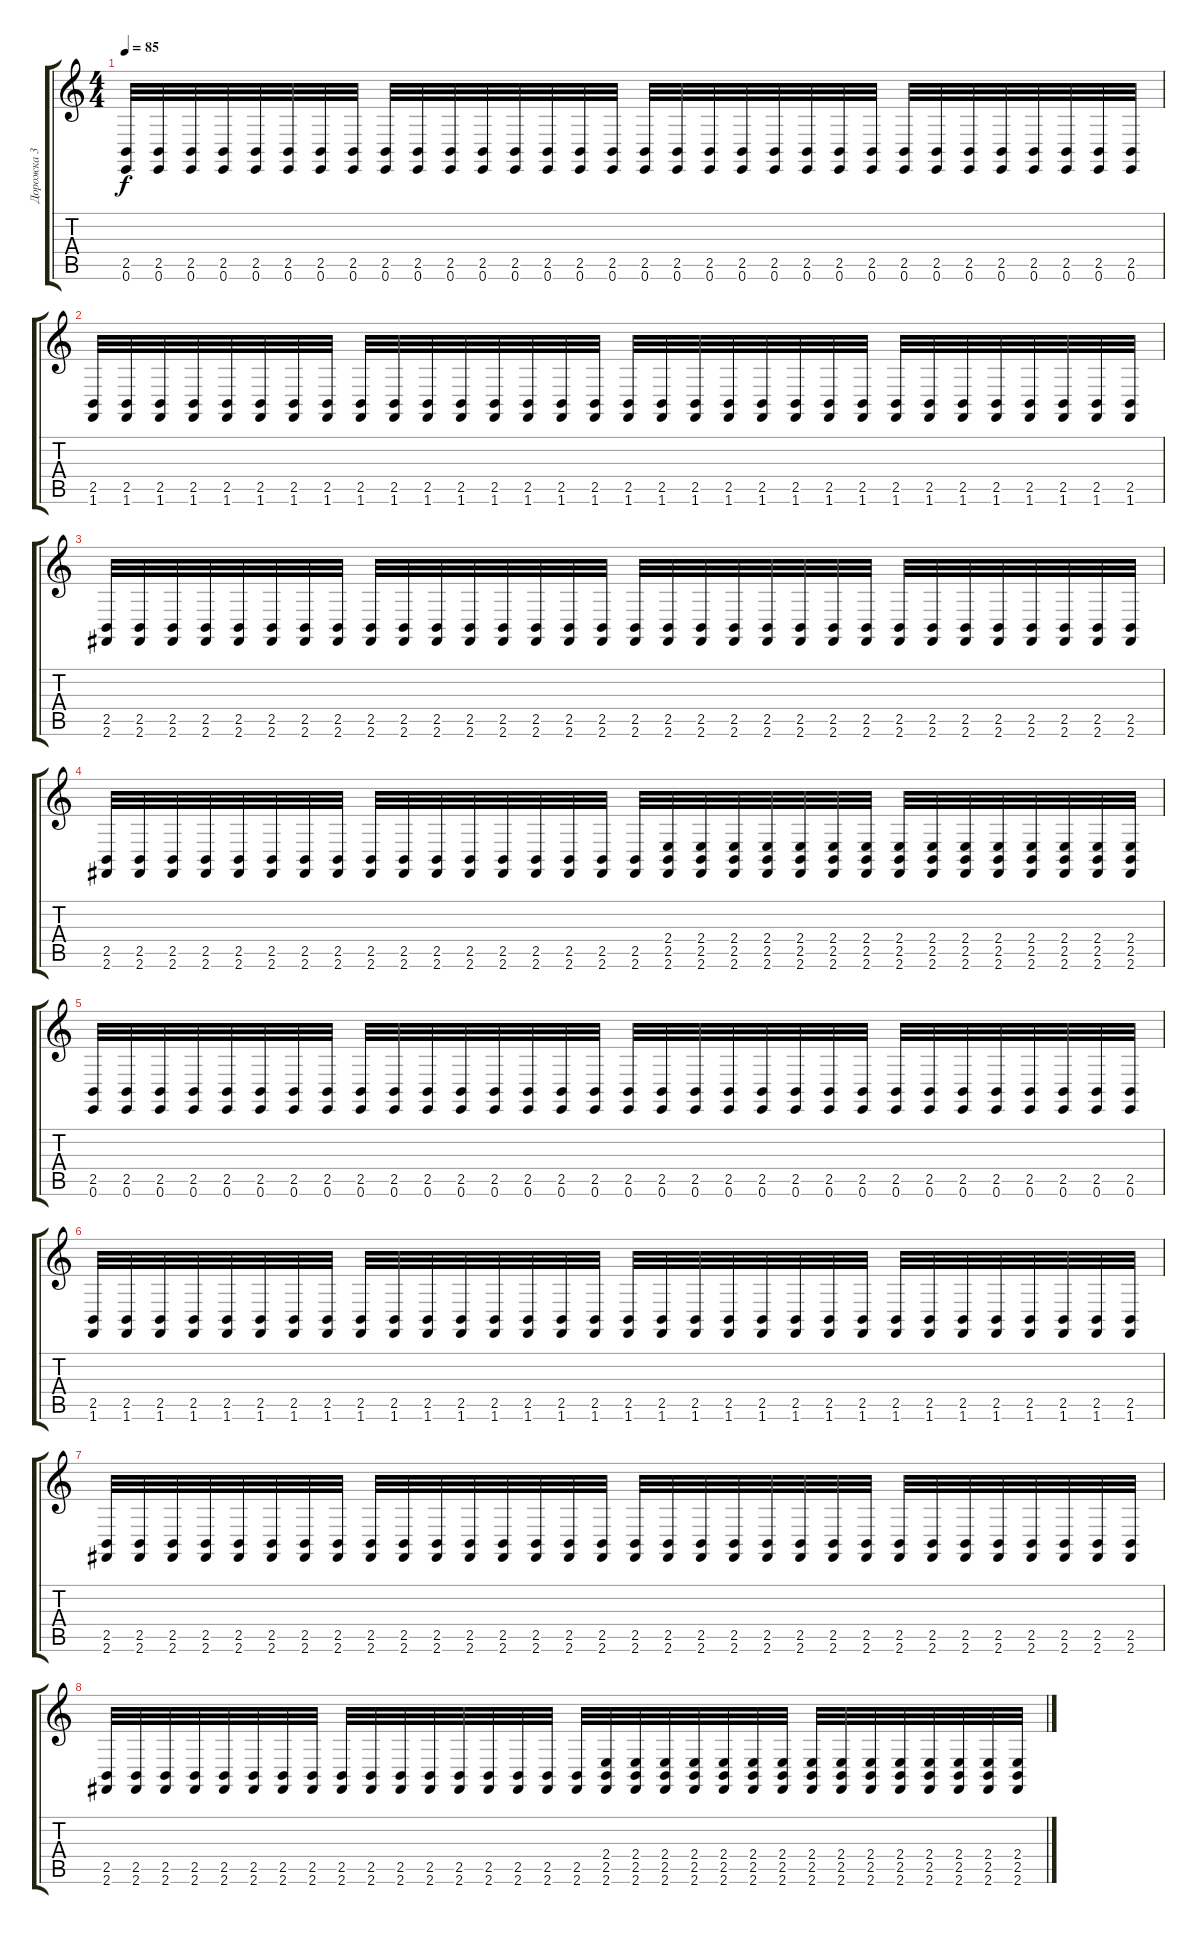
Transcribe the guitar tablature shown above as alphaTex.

\track ("Дорожка 3" "Дорожка 3") {instrument churchorgan}
\staff {score tabs}
\tuning (E4 B3 G3 D3 A2 E2) {hide}
\ts (4 4)
\tempo 85
\clef g2
\ks c
(2.5 0.6).32{dy f} (2.5 0.6).32 (2.5 0.6).32 (2.5 0.6).32 (2.5 0.6).32 (2.5 0.6).32 (2.5 0.6).32 (2.5 0.6).32 (2.5 0.6).32 (2.5 0.6).32 (2.5 0.6).32 (2.5 0.6).32 (2.5 0.6).32 (2.5 0.6).32 (2.5 0.6).32 (2.5 0.6).32 (2.5 0.6).32 (2.5 0.6).32 (2.5 0.6).32 (2.5 0.6).32 (2.5 0.6).32 (2.5 0.6).32 (2.5 0.6).32 (2.5 0.6).32 (2.5 0.6).32 (2.5 0.6).32 (2.5 0.6).32 (2.5 0.6).32 (2.5 0.6).32 (2.5 0.6).32 (2.5 0.6).32 (2.5 0.6).32 |
(2.5 1.6).32 (2.5 1.6).32 (2.5 1.6).32 (2.5 1.6).32 (2.5 1.6).32 (2.5 1.6).32 (2.5 1.6).32 (2.5 1.6).32 (2.5 1.6).32 (2.5 1.6).32 (2.5 1.6).32 (2.5 1.6).32 (2.5 1.6).32 (2.5 1.6).32 (2.5 1.6).32 (2.5 1.6).32 (2.5 1.6).32 (2.5 1.6).32 (2.5 1.6).32 (2.5 1.6).32 (2.5 1.6).32 (2.5 1.6).32 (2.5 1.6).32 (2.5 1.6).32 (2.5 1.6).32 (2.5 1.6).32 (2.5 1.6).32 (2.5 1.6).32 (2.5 1.6).32 (2.5 1.6).32 (2.5 1.6).32 (2.5 1.6).32 |
(2.5 2.6).32 (2.5 2.6).32 (2.5 2.6).32 (2.5 2.6).32 (2.5 2.6).32 (2.5 2.6).32 (2.5 2.6).32 (2.5 2.6).32 (2.5 2.6).32 (2.5 2.6).32 (2.5 2.6).32 (2.5 2.6).32 (2.5 2.6).32 (2.5 2.6).32 (2.5 2.6).32 (2.5 2.6).32 (2.5 2.6).32 (2.5 2.6).32 (2.5 2.6).32 (2.5 2.6).32 (2.5 2.6).32 (2.5 2.6).32 (2.5 2.6).32 (2.5 2.6).32 (2.5 2.6).32 (2.5 2.6).32 (2.5 2.6).32 (2.5 2.6).32 (2.5 2.6).32 (2.5 2.6).32 (2.5 2.6).32 (2.5 2.6).32 |
(2.5 2.6).32 (2.5 2.6).32 (2.5 2.6).32 (2.5 2.6).32 (2.5 2.6).32 (2.5 2.6).32 (2.5 2.6).32 (2.5 2.6).32 (2.5 2.6).32 (2.5 2.6).32 (2.5 2.6).32 (2.5 2.6).32 (2.5 2.6).32 (2.5 2.6).32 (2.5 2.6).32 (2.5 2.6).32 (2.5 2.6).32 (2.4 2.5 2.6).32 (2.4 2.5 2.6).32 (2.4 2.5 2.6).32 (2.4 2.5 2.6).32 (2.4 2.5 2.6).32 (2.4 2.5 2.6).32 (2.4 2.5 2.6).32 (2.4 2.5 2.6).32 (2.4 2.5 2.6).32 (2.4 2.5 2.6).32 (2.4 2.5 2.6).32 (2.4 2.5 2.6).32 (2.4 2.5 2.6).32 (2.4 2.5 2.6).32 (2.4 2.5 2.6).32 |
(2.5 0.6).32 (2.5 0.6).32 (2.5 0.6).32 (2.5 0.6).32 (2.5 0.6).32 (2.5 0.6).32 (2.5 0.6).32 (2.5 0.6).32 (2.5 0.6).32 (2.5 0.6).32 (2.5 0.6).32 (2.5 0.6).32 (2.5 0.6).32 (2.5 0.6).32 (2.5 0.6).32 (2.5 0.6).32 (2.5 0.6).32 (2.5 0.6).32 (2.5 0.6).32 (2.5 0.6).32 (2.5 0.6).32 (2.5 0.6).32 (2.5 0.6).32 (2.5 0.6).32 (2.5 0.6).32 (2.5 0.6).32 (2.5 0.6).32 (2.5 0.6).32 (2.5 0.6).32 (2.5 0.6).32 (2.5 0.6).32 (2.5 0.6).32 |
(2.5 1.6).32 (2.5 1.6).32 (2.5 1.6).32 (2.5 1.6).32 (2.5 1.6).32 (2.5 1.6).32 (2.5 1.6).32 (2.5 1.6).32 (2.5 1.6).32 (2.5 1.6).32 (2.5 1.6).32 (2.5 1.6).32 (2.5 1.6).32 (2.5 1.6).32 (2.5 1.6).32 (2.5 1.6).32 (2.5 1.6).32 (2.5 1.6).32 (2.5 1.6).32 (2.5 1.6).32 (2.5 1.6).32 (2.5 1.6).32 (2.5 1.6).32 (2.5 1.6).32 (2.5 1.6).32 (2.5 1.6).32 (2.5 1.6).32 (2.5 1.6).32 (2.5 1.6).32 (2.5 1.6).32 (2.5 1.6).32 (2.5 1.6).32 |
(2.5 2.6).32 (2.5 2.6).32 (2.5 2.6).32 (2.5 2.6).32 (2.5 2.6).32 (2.5 2.6).32 (2.5 2.6).32 (2.5 2.6).32 (2.5 2.6).32 (2.5 2.6).32 (2.5 2.6).32 (2.5 2.6).32 (2.5 2.6).32 (2.5 2.6).32 (2.5 2.6).32 (2.5 2.6).32 (2.5 2.6).32 (2.5 2.6).32 (2.5 2.6).32 (2.5 2.6).32 (2.5 2.6).32 (2.5 2.6).32 (2.5 2.6).32 (2.5 2.6).32 (2.5 2.6).32 (2.5 2.6).32 (2.5 2.6).32 (2.5 2.6).32 (2.5 2.6).32 (2.5 2.6).32 (2.5 2.6).32 (2.5 2.6).32 |
(2.5 2.6).32 (2.5 2.6).32 (2.5 2.6).32 (2.5 2.6).32 (2.5 2.6).32 (2.5 2.6).32 (2.5 2.6).32 (2.5 2.6).32 (2.5 2.6).32 (2.5 2.6).32 (2.5 2.6).32 (2.5 2.6).32 (2.5 2.6).32 (2.5 2.6).32 (2.5 2.6).32 (2.5 2.6).32 (2.5 2.6).32 (2.4 2.5 2.6).32 (2.4 2.5 2.6).32 (2.4 2.5 2.6).32 (2.4 2.5 2.6).32 (2.4 2.5 2.6).32 (2.4 2.5 2.6).32 (2.4 2.5 2.6).32 (2.4 2.5 2.6).32 (2.4 2.5 2.6).32 (2.4 2.5 2.6).32 (2.4 2.5 2.6).32 (2.4 2.5 2.6).32 (2.4 2.5 2.6).32 (2.4 2.5 2.6).32 (2.4 2.5 2.6).32
